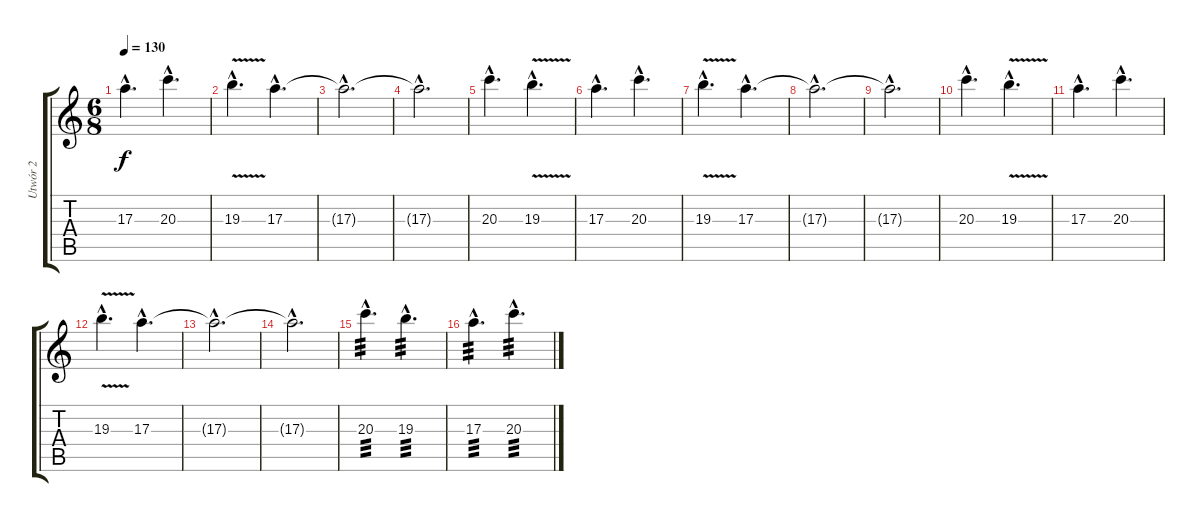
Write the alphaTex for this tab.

\track ("Utwór 2" "Utwór 2") {instrument electricguitarclean}
\staff {score tabs}
\tuning (Db4 Ab3 E3 B2 Gb2 B1) {hide}
\ts (6 8)
\tempo 130
\clef g2
\ks c
17.3{hac}.4{d dy f} 20.3{hac}.4{d} |
19.3{v hac}.4{d} 17.3{hac}.4{d} |
17.3{hac t}.2{d} |
17.3{hac t}.2{d} |
20.3{hac}.4{d} 19.3{v hac}.4{d} |
17.3{hac}.4{d} 20.3{hac}.4{d} |
19.3{v hac}.4{d} 17.3{hac}.4{d} |
17.3{hac t}.2{d} |
17.3{hac t}.2{d} |
20.3{hac}.4{d} 19.3{v hac}.4{d} |
17.3{hac}.4{d} 20.3{hac}.4{d} |
19.3{v hac}.4{d} 17.3{hac}.4{d} |
17.3{hac t}.2{d} |
17.3{hac t}.2{d} |
20.3{hac}.4{d tp 3} 19.3{hac}.4{d tp 3} |
17.3{hac}.4{d tp 3} 20.3{hac}.4{d tp 3}
